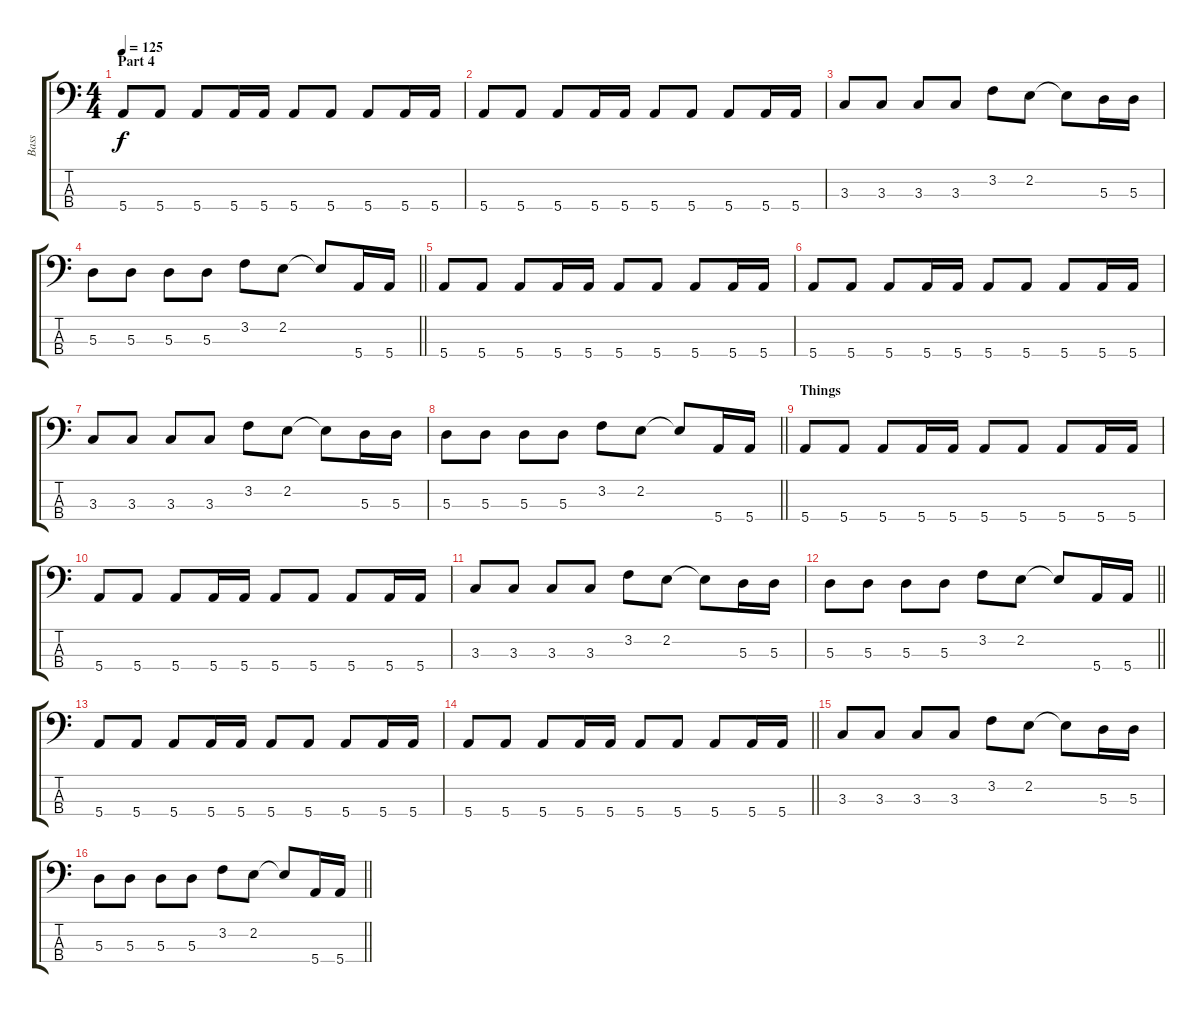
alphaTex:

\track ("Bass" "Bass") {instrument electricbassfinger}
\staff {score tabs}
\tuning (G2 D2 A1 E1) {hide}
\ts (4 4)
\section ("" "Part 4")
\tempo 125
\clef f4
\ks c
5.4.8{dy f} 5.4.8 5.4.8 5.4.16 5.4.16 5.4.8 5.4.8 5.4.8 5.4.16 5.4.16 |
5.4.8 5.4.8 5.4.8 5.4.16 5.4.16 5.4.8 5.4.8 5.4.8 5.4.16 5.4.16 |
3.3.8 3.3.8 3.3.8 3.3.8 3.2.8 2.2.8 2.2{t}.8 5.3.16 5.3.16 |
\barLineRight lightlight
5.3.8 5.3.8 5.3.8 5.3.8 3.2.8 2.2.8 2.2{t}.8 5.4.16 5.4.16 |
5.4.8 5.4.8 5.4.8 5.4.16 5.4.16 5.4.8 5.4.8 5.4.8 5.4.16 5.4.16 |
5.4.8 5.4.8 5.4.8 5.4.16 5.4.16 5.4.8 5.4.8 5.4.8 5.4.16 5.4.16 |
3.3.8 3.3.8 3.3.8 3.3.8 3.2.8 2.2.8 2.2{t}.8 5.3.16 5.3.16 |
\barLineRight lightlight
5.3.8 5.3.8 5.3.8 5.3.8 3.2.8 2.2.8 2.2{t}.8 5.4.16 5.4.16 |
\section ("" "Things")
5.4.8 5.4.8 5.4.8 5.4.16 5.4.16 5.4.8 5.4.8 5.4.8 5.4.16 5.4.16 |
5.4.8 5.4.8 5.4.8 5.4.16 5.4.16 5.4.8 5.4.8 5.4.8 5.4.16 5.4.16 |
3.3.8 3.3.8 3.3.8 3.3.8 3.2.8 2.2.8 2.2{t}.8 5.3.16 5.3.16 |
\barLineRight lightlight
5.3.8 5.3.8 5.3.8 5.3.8 3.2.8 2.2.8 2.2{t}.8 5.4.16 5.4.16 |
5.4.8 5.4.8 5.4.8 5.4.16 5.4.16 5.4.8 5.4.8 5.4.8 5.4.16 5.4.16 |
\barLineRight lightlight
5.4.8 5.4.8 5.4.8 5.4.16 5.4.16 5.4.8 5.4.8 5.4.8 5.4.16 5.4.16 |
3.3.8 3.3.8 3.3.8 3.3.8 3.2.8 2.2.8 2.2{t}.8 5.3.16 5.3.16 |
\barLineRight lightlight
5.3.8 5.3.8 5.3.8 5.3.8 3.2.8 2.2.8 2.2{t}.8 5.4.16 5.4.16
